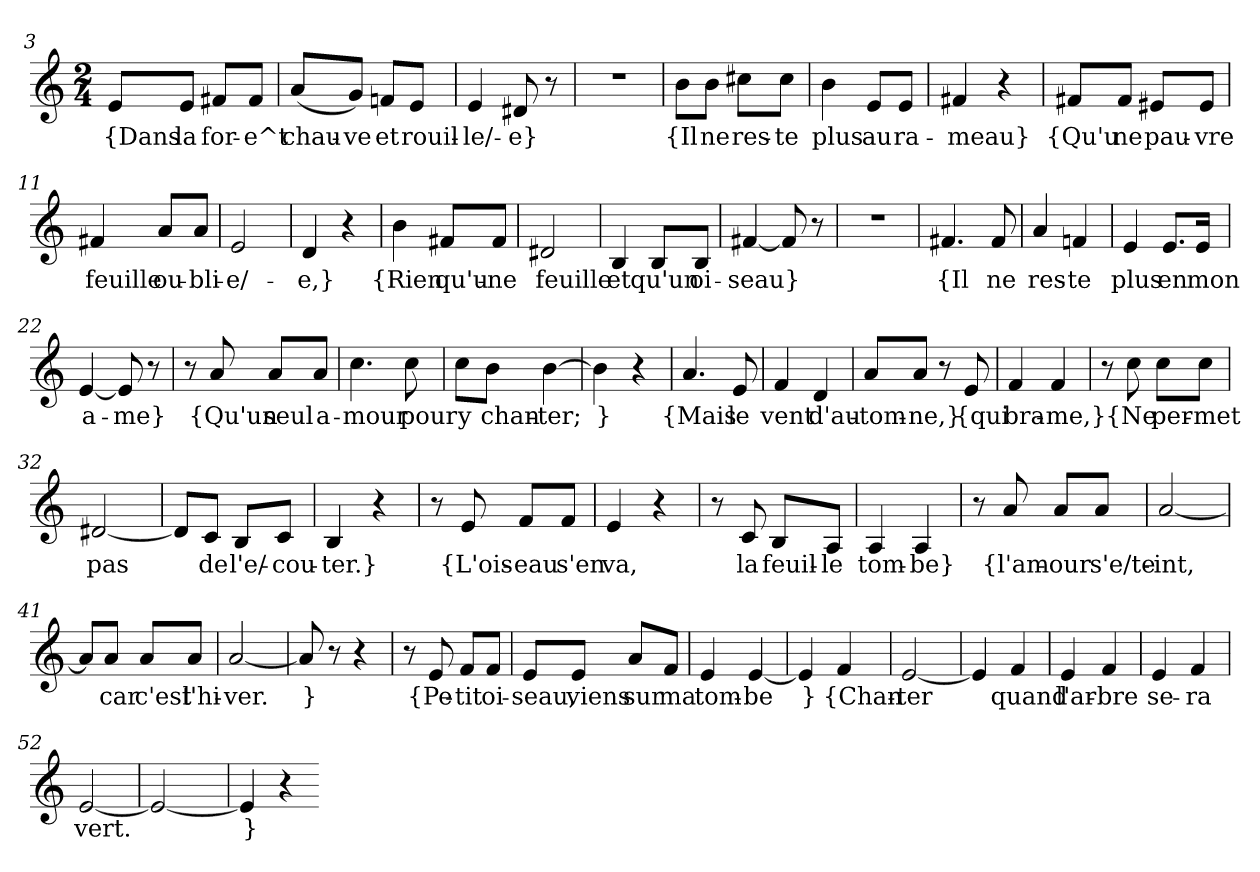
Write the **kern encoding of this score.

**kern	**text
*part1	*part1
*staff1	*staff1
*clefG2	*
*k[]	*
*M2/4	*
=3	=3
8e/L	{Dans
8e/J	la
8f#X/L	for-
8f#/J	-e^t
=4	=4
(8a/L	chau-
8g/J)	-ve
8fn/L	et
8e/J	rouil-
=5	=5
4e	-le/-
8d#X	-e}
8r	.
=6	=6
2r	.
=7	=7
8b\L	{Il
8b\J	ne
8cc#X\L	res-
8cc#\J	-te
=8	=8
4b	plus
8e/L	au
8e/J	ra-
=9	=9
4f#X	-meau}
4r	.
=10	=10
8f#X/L	{Qu'u
8f#/J	ne
8e#X/L	pau-
8e#/J	-vre
=11	=11
4f#X	feuille
8a/L	ou-
8a/J	-bli-
=12	=12
2e	-e/-
=13	=13
4d	e,}
4r	.
=14	=14
4b	{Rien
8f#X/L	qu'u-
8f#/J	-ne
=15	=15
2d#X	feuille
=16	=16
4B	et
8B/L	qu'un
8B/J	oi-
=17	=17
[4f#X	-seau
8f#]	}
8r	.
=18	=18
2r	.
=19	=19
4.f#X	{Il
8f#	ne
=20	=20
4a	res-
4fn	-te
=21	=21
4e	plus
8.e/L	en
16e/Jk	mon
=22	=22
[4e	a-
8e]	-me}
8r	.
=23	=23
8r	.
8a	{Qu'un
8a/L	seul
8a/J	a-
=24	=24
4.cc	-mour
8cc	pour
=25	=25
8cc\L	y
8b\J	chan-
[4b	-ter;
=26	=26
4b]	}
4r	.
=27	=27
4.a	{Mais
8e	le
=28	=28
4f	vent
4d	d'au-
=29	=29
8a/L	-tom-
8a/J	-ne,}
8r	.
8e	{qui
=30	=30
4f	bra-
4f	-me,}
=31	=31
8r	.
8cc	{Ne
8cc\L	per-
8cc\J	-met
=32	=32
[2d#X	pas
=33	=33
8d#/L]	.
8c/J	de
8B/L	l'e/-
8c/J	-cou-
=34	=34
4B	-ter.}
4r	.
=35	=35
8r	.
8e	{L'ois-
8f/L	-eau
8f/J	s'en
=36	=36
4e	va,
4r	.
=37	=37
8r	.
8c	la
8B/L	feuil-
8A/J	-le
=38	=38
4A	tom-
4A	-be}
=39	=39
8r	.
8a	{l'am-
8a/L	-our
8a/J	s'e/te-
=40	=40
[2a	-int,
=41	=41
8a/L]	.
8a/J	car
8a/L	c'est
8a/J	l'hi-
=42	=42
[2a	-ver.
=43	=43
8a]	}
8r	.
4r	.
=44	=44
8r	.
8e	{Pe-
8f/L	-tit
8f/J	oi-
=45	=45
8e/L	-seau,
8e/J	viens
8a/L	sur
8f/J	ma
=46	=46
4e	tom-
[4e	-be
=47	=47
4e]	}
4f	{Chan-
=48	=48
[2e	-ter
=49	=49
4e]	.
4f	quand
=50	=50
4e	l'ar-
4f	-bre
=51	=51
4e	se-
4f	-ra
=52	=52
[2e	vert.
=53	=53
2e_	.
=54	=54
4e]	}
4r	.
=-	=-
*-	*-
